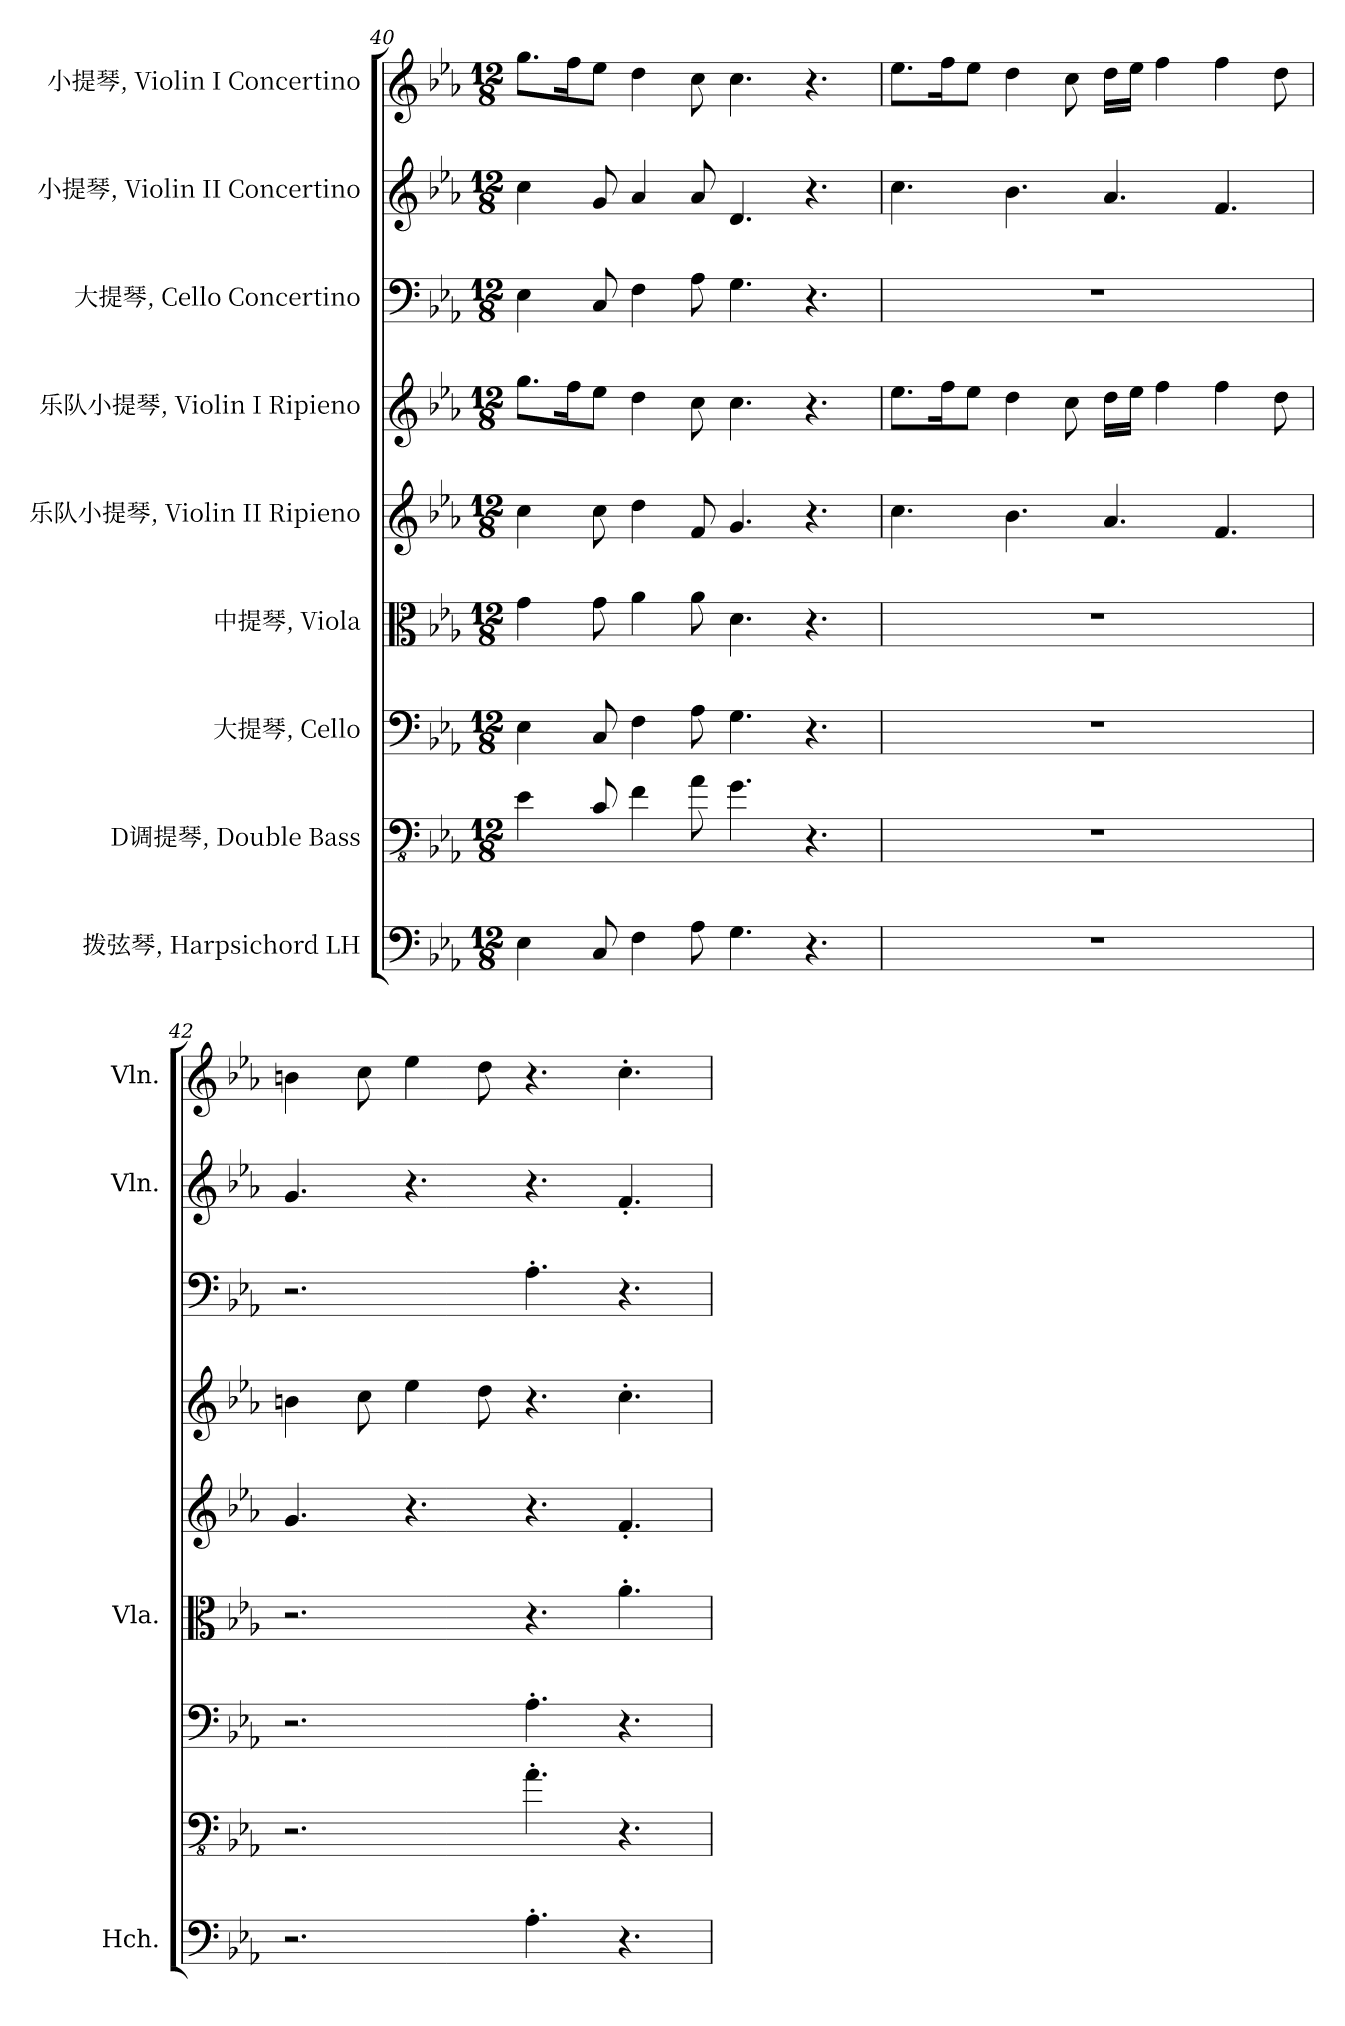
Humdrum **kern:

**kern	**kern	**kern	**kern	**kern	**kern	**kern	**kern	**kern
*part9	*part8	*part7	*part6	*part5	*part4	*part3	*part2	*part1
*staff9	*staff8	*staff7	*staff6	*staff5	*staff4	*staff3	*staff2	*staff1
*I"拨弦琴, Harpsichord LH	*I"D调提琴, Double Bass	*I"大提琴, Cello	*I"中提琴, Viola	*I"乐队小提琴, Violin II Ripieno	*I"乐队小提琴, Violin I Ripieno	*I"大提琴, Cello Concertino	*I"小提琴, Violin II Concertino	*I"小提琴, Violin I Concertino
*I'Hch.	*	*	*I'Vla.	*	*	*	*I'Vln.	*I'Vln.
!!LO:PB:g=z
*clefF4	*clefFv4	*clefF4	*clefC3	*clefG2	*clefG2	*clefF4	*clefG2	*clefG2
*	*ITrd7c12	*	*	*	*	*	*	*
*k[b-e-a-]	*k[b-e-a-]	*k[b-e-a-]	*k[b-e-a-]	*k[b-e-a-]	*k[b-e-a-]	*k[b-e-a-]	*k[b-e-a-]	*k[b-e-a-]
*M12/8	*M12/8	*M12/8	*M12/8	*M12/8	*M12/8	*M12/8	*M12/8	*M12/8
=40	=40	=40	=40	=40	=40	=40	=40	=40
4E-\	4EE-\	4E-\	4g\	4cc\	8.gg\L	4E-\	4cc\	8.gg\L
.	.	.	.	.	16ff\K	.	.	16ff\K
8C/	8CC/	8C/	8g\	8cc\	8ee-\J	8C/	8g/	8ee-\J
4F\	4FF\	4F\	4a-\	4dd\	4dd\	4F\	4a-/	4dd\
8A-\	8AA-\	8A-\	8a-\	8f/	8cc\	8A-\	8a-/	8cc\
*	*	*	*	*	*	*	*	*MM40
4.G\	4.GG\	4.G\	4.d\	4.g/	4.cc\	4.G\	4.d/	4.cc\
4.r	4.r	4.r	4.r	4.r	4.r	4.r	4.r	4.r
=41	=41	=41	=41	=41	=41	=41	=41	=41
*	*	*	*	*	*	*	*	*MM80
1.r	1.r	1.r	1.r	4.cc\	8.ee-\L	1.r	4.cc\	8.ee-\L
.	.	.	.	.	16ff\K	.	.	16ff\K
.	.	.	.	.	8ee-\J	.	.	8ee-\J
.	.	.	.	4.b-\	4dd\	.	4.b-\	4dd\
.	.	.	.	.	8cc\	.	.	8cc\
.	.	.	.	4.a-/	16dd\LL	.	4.a-/	16dd\LL
.	.	.	.	.	16ee-\JJ	.	.	16ee-\JJ
.	.	.	.	.	4ff\	.	.	4ff\
.	.	.	.	4.f/	4ff\	.	4.f/	4ff\
.	.	.	.	.	8dd\	.	.	8dd\
=42	=42	=42	=42	=42	=42	=42	=42	=42
2.r	2.r	2.r	2.r	4.g/	4bn\	2.r	4.g/	4bn\
.	.	.	.	.	8cc\	.	.	8cc\
.	.	.	.	4.r	4ee-\	.	4.r	4ee-\
.	.	.	.	.	8dd\	.	.	8dd\
4.A-'\	4.AA-'\	4.A-'\	4.r	4.r	4.r	4.A-'\	4.r	4.r
4.r	4.r	4.r	4.a-'\	4.f'/	4.cc'\	4.r	4.f'/	4.cc'\
=	=	=	=	=	=	=	=	=
*-	*-	*-	*-	*-	*-	*-	*-	*-
